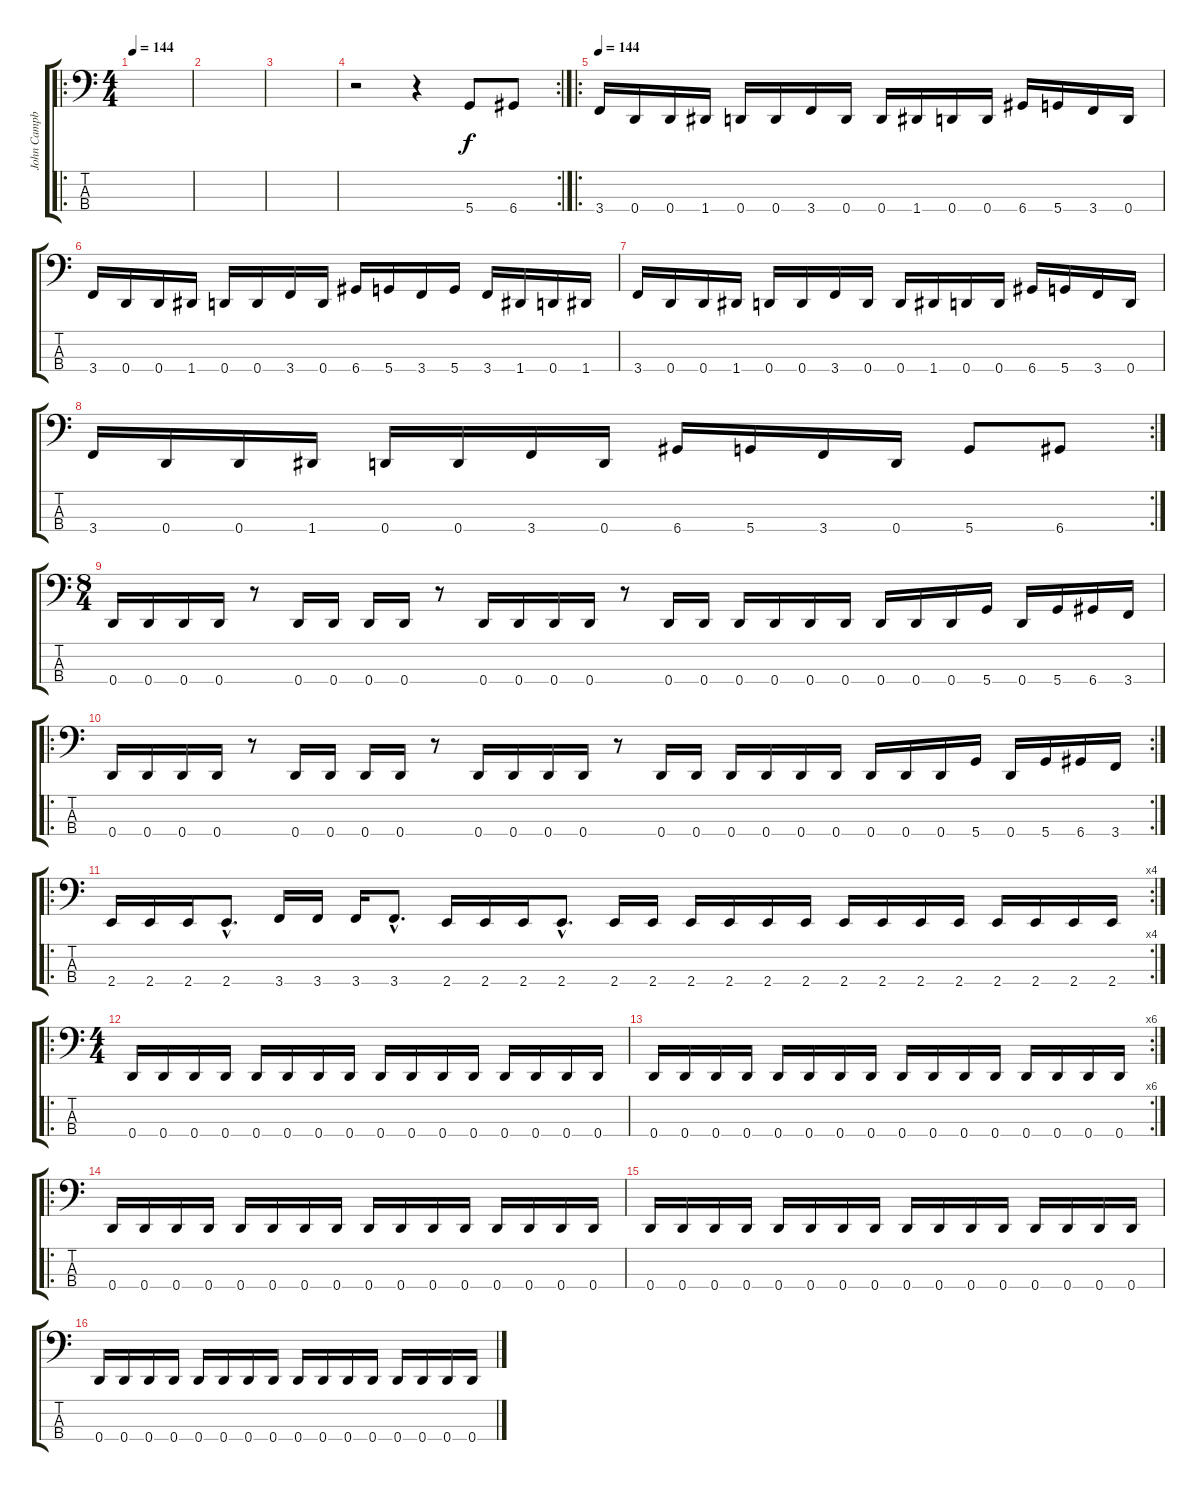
\track ("John Campbell" "John Campb") {instrument electricbassfinger}
\staff {score tabs}
\tuning (G2 D2 A1 D1) {hide}
\ro
\ts (4 4)
\tempo 144
\clef f4
\ks c
|
|
|
\rc 2
r.2 r.4 5.4.8 6.4.8 |
\ro
\tempo 144
3.4.16 0.4.16 0.4.16 1.4.16 0.4.16 0.4.16 3.4.16 0.4.16 0.4.16 1.4.16 0.4.16 0.4.16 6.4.16 5.4.16 3.4.16 0.4.16 |
3.4.16 0.4.16 0.4.16 1.4.16 0.4.16 0.4.16 3.4.16 0.4.16 6.4.16 5.4.16 3.4.16 5.4.16 3.4.16 1.4.16 0.4.16 1.4.16 |
3.4.16 0.4.16 0.4.16 1.4.16 0.4.16 0.4.16 3.4.16 0.4.16 0.4.16 1.4.16 0.4.16 0.4.16 6.4.16 5.4.16 3.4.16 0.4.16 |
\rc 2
3.4.16 0.4.16 0.4.16 1.4.16 0.4.16 0.4.16 3.4.16 0.4.16 6.4.16 5.4.16 3.4.16 0.4.16 5.4.8 6.4.8 |
\ts (8 4)
0.4.16 0.4.16 0.4.16 0.4.16 r.8 0.4.16 0.4.16 0.4.16 0.4.16 r.8 0.4.16 0.4.16 0.4.16 0.4.16 r.8 0.4.16 0.4.16 0.4.16 0.4.16 0.4.16 0.4.16 0.4.16 0.4.16 0.4.16 5.4.16 0.4.16 5.4.16 6.4.16 3.4.16 |
\ro
\rc 2
0.4.16 0.4.16 0.4.16 0.4.16 r.8 0.4.16 0.4.16 0.4.16 0.4.16 r.8 0.4.16 0.4.16 0.4.16 0.4.16 r.8 0.4.16 0.4.16 0.4.16 0.4.16 0.4.16 0.4.16 0.4.16 0.4.16 0.4.16 5.4.16 0.4.16 5.4.16 6.4.16 3.4.16 |
\ro
\rc 4
2.4.16 2.4.16 2.4.16 2.4{hac}.8{d} 3.4.16 3.4.16 3.4.16 3.4{hac}.8{d} 2.4.16 2.4.16 2.4.16 2.4{hac}.8{d} 2.4.16 2.4.16 2.4.16 2.4.16 2.4.16 2.4.16 2.4.16 2.4.16 2.4.16 2.4.16 2.4.16 2.4.16 2.4.16 2.4.16 |
\ro
\ts (4 4)
0.4.16 0.4.16 0.4.16 0.4.16 0.4.16 0.4.16 0.4.16 0.4.16 0.4.16 0.4.16 0.4.16 0.4.16 0.4.16 0.4.16 0.4.16 0.4.16 |
\rc 6
0.4.16 0.4.16 0.4.16 0.4.16 0.4.16 0.4.16 0.4.16 0.4.16 0.4.16 0.4.16 0.4.16 0.4.16 0.4.16 0.4.16 0.4.16 0.4.16 |
\ro
0.4.16 0.4.16 0.4.16 0.4.16 0.4.16 0.4.16 0.4.16 0.4.16 0.4.16 0.4.16 0.4.16 0.4.16 0.4.16 0.4.16 0.4.16 0.4.16 |
0.4.16 0.4.16 0.4.16 0.4.16 0.4.16 0.4.16 0.4.16 0.4.16 0.4.16 0.4.16 0.4.16 0.4.16 0.4.16 0.4.16 0.4.16 0.4.16 |
0.4.16 0.4.16 0.4.16 0.4.16 0.4.16 0.4.16 0.4.16 0.4.16 0.4.16 0.4.16 0.4.16 0.4.16 0.4.16 0.4.16 0.4.16 0.4.16
